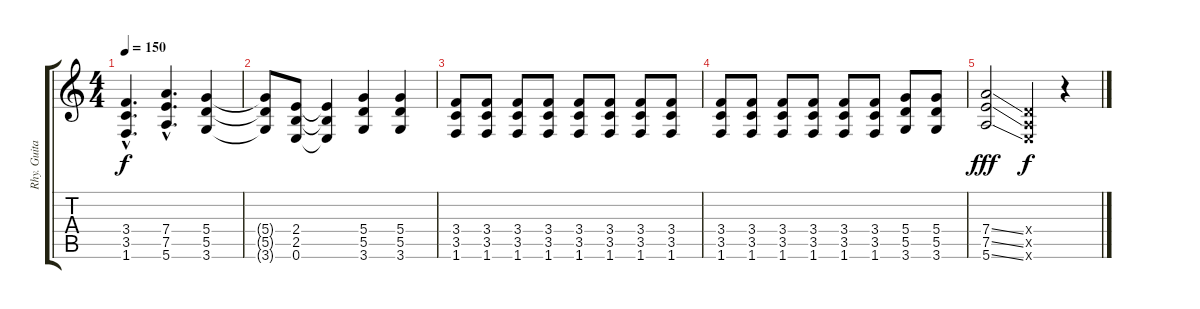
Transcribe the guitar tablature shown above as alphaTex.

\track ("Rhy. Guitar 1" "Rhy. Guita") {instrument distortionguitar}
\staff {score tabs}
\tuning (E4 B3 G3 D3 A2 E2) {hide}
\ts (4 4)
\tempo 150
\clef g2
\ks c
(3.4{hac} 3.5{hac} 1.6{hac}).4{d dy f} (7.4{hac} 7.5{hac} 5.6{hac}).4{d} (5.4 5.5 3.6).4 |
(5.4{t} 5.5{t} 3.6{t}).8 (2.4 2.5 0.6).8 (2.4{t} 2.5{t} 0.6{t}).4 (5.4 5.5 3.6).4 (5.4 5.5 3.6).4 |
(3.4 3.5 1.6).8 (3.4 3.5 1.6).8 (3.4 3.5 1.6).8 (3.4 3.5 1.6).8 (3.4 3.5 1.6).8 (3.4 3.5 1.6).8 (3.4 3.5 1.6).8 (3.4 3.5 1.6).8 |
(3.4 3.5 1.6).8 (3.4 3.5 1.6).8 (3.4 3.5 1.6).8 (3.4 3.5 1.6).8 (3.4 3.5 1.6).8 (3.4 3.5 1.6).8 (5.4 5.5 3.6).8 (5.4 5.5 3.6).8 |
(7.4{ss} 7.5{ss} 5.6{ss}).2{dy fff} (0.4{x} 0.5{x} 0.6{x}).4{dy f} r.4
